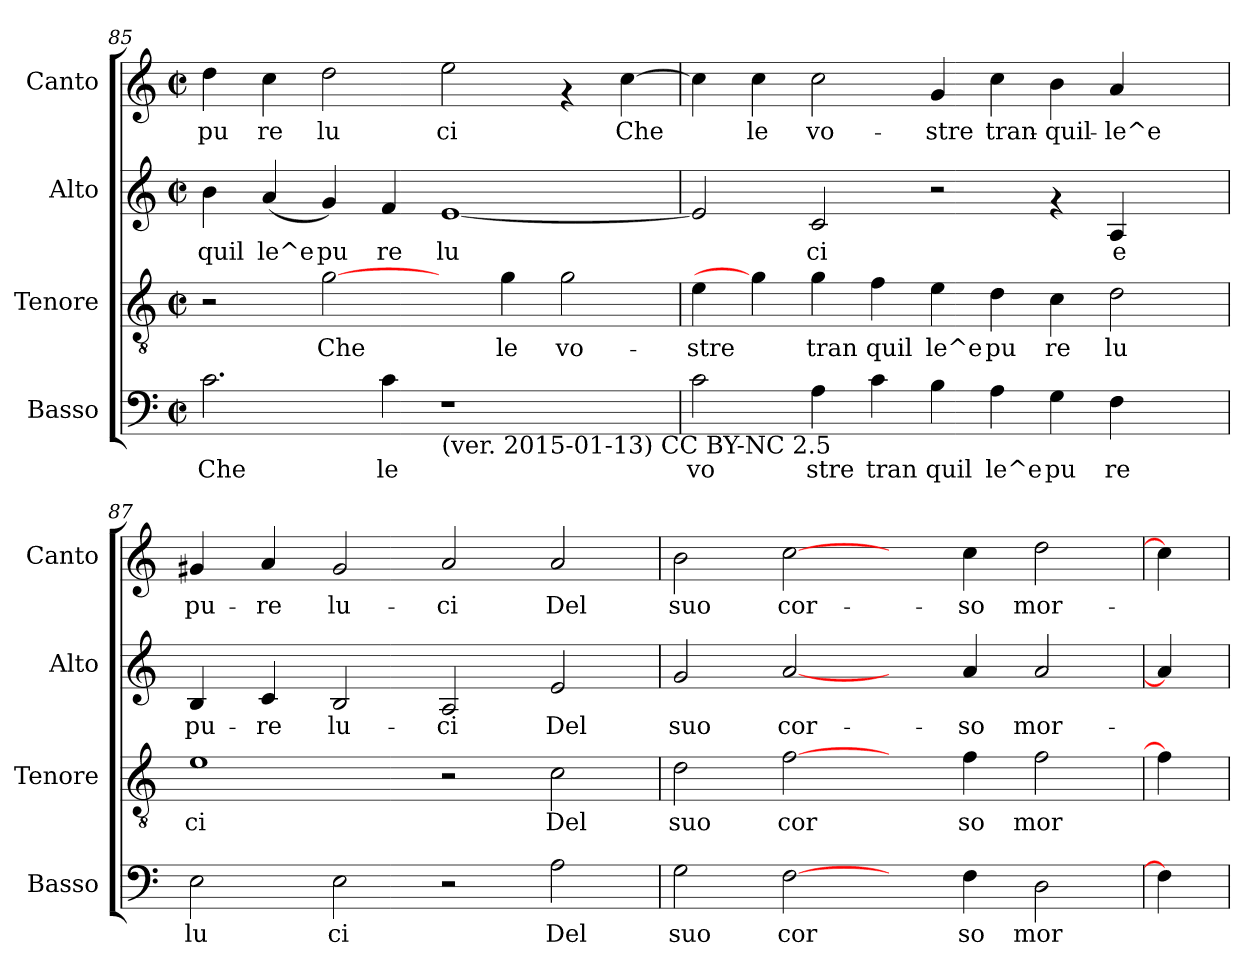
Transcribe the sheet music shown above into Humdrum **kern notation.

**kern	**text	**kern	**text	**kern	**text	**kern	**text
*part4	*part4	*part3	*part3	*part2	*part2	*part1	*part1
*staff4	*staff4	*staff3	*staff3	*staff2	*staff2	*staff1	*staff1
*I"Basso	*	*I"Tenore	*	*I"Alto	*	*I"Canto	*
*I'Basso	*	*I'Tenore	*	*I'Alto	*	*I'Canto	*
*clefF4	*	*clefGv2	*	*clefG2	*	*clefG2	*
*	*	*	*	*	*	*ITrd-3c-5	*
*k[]	*	*k[]	*	*k[]	*	*k[b-]	*
*C:	*	*C:	*	*C:	*	*F:	*
*M2/2	*	*M2/2	*	*M2/2	*	*M2/2	*
*met(c|)	*	*met(c|)	*	*met(c|)	*	*met(c|)	*
=85	=85	=85	=85	=85	=85	=85	=85
!	!LO:LY:b:cj	!	!	!	!LO:LY:b:cj	!	!LO:LY:b:cj
2.c\	Che	2r	.	4b\	quil	4gg\	pu
!	!	!	!	!	!LO:LY:b:cj	!	!LO:LY:b:cj
.	.	.	.	(<4a/	le^e	4ff\	re
!	!	!	!LO:LY:b	!	!LO:LY:b:cj	!	!LO:LY:b:cj
.	.	[2g\	Che	4g/)	pu	2gg\	lu
!	!LO:LY:b:cj	!	!	!	!LO:LY:b:cj	!	!
4c\	le	.	.	4f/	re	.	.
!LO:TX:b:t=(ver. 2015-01-13) CC BY-NC 2.5	!	!	!	!	!	!	!
!	!	!	!	!	!LO:LY:b:cj	!	!LO:LY:b:cj
1r	.	4ryy	.	[>1e	lu	2aa\	ci
!	!	!	!LO:LY:b	!	!	!	!
.	.	4g\	le	.	.	.	.
!	!	!	!LO:LY:b	!	!	!	!
.	.	2g\	vo-	.	.	4rf	.
!	!	!	!	!	!	!	!LO:LY:b:cj
.	.	.	.	.	.	[>4ff\	Che
!!LO:PB:g=z
=86	=86	=86	=86	=86	=86	=86	=86
!	!LO:LY:b:cj	!	!LO:LY:b	!	!LO:LY:b:cj	!	!LO:LY:b:cj
2c\	vo	4e\	-stre	2e/]	.	4ff\]	.
!	!	!	!	!	!	!	!LO:LY:b:cj
.	.	4g\]	.	.	.	4ff\	le
!	!LO:LY:b:cj	!	!LO:LY:b	!	!LO:LY:b:cj	!	!LO:LY:b:cj
4A\	stre	4g\	tran	2c/	ci	2ff\	vo-
!	!LO:LY:b:cj	!	!LO:LY:b	!	!	!	!
4c\	tran	4f\	quil	.	.	.	.
!	!LO:LY:b:cj	!	!LO:LY:b	!	!	!	!LO:LY:b:cj
4B\	quil	4e\	le^e	2r	.	4cc/	-stre
!	!LO:LY:b:cj	!	!LO:LY:b	!	!	!	!LO:LY:b:cj
4A\	le^e	4d\	pu	.	.	4ff\	tran-
!	!LO:LY:b:cj	!	!LO:LY:b	!	!	!	!LO:LY:b:cj
4G\	pu	4c\	re	4rf	.	4ee\	-quil-
!	!LO:LY:b:cj	!	!LO:LY:b	!	!LO:LY:b:cj	!	!LO:LY:b:cj
4F\	re	2d\	lu	4A/	e	4dd/	-le^e
4ryy	.	.	.	4ryy	.	4ryy	.
=87	=87	=87	=87	=87	=87	=87	=87
!	!LO:LY:b:cj	!	!LO:LY:b	!	!LO:LY:b:cj	!	!LO:LY:b:cj
2E\	lu	1e	ci	4B/	pu-	4cc#X/	pu-
!	!	!	!	!	!LO:LY:b:cj	!	!LO:LY:b:cj
.	.	.	.	4c/	-re	4dd/	-re
!	!LO:LY:b:cj	!	!	!	!LO:LY:b:cj	!	!LO:LY:b:cj
2E\	ci	.	.	2B/	lu-	2cc#/	lu-
!	!	!	!	!	!LO:LY:b:cj	!	!LO:LY:b:cj
2r	.	2r	.	2A/	-ci	2dd/	-ci
!	!LO:LY:b:cj	!	!LO:LY:b	!	!LO:LY:b:cj	!	!LO:LY:b:cj
2A\	Del	2c\	Del	2e/	Del	2dd/	Del
=88	=88	=88	=88	=88	=88	=88	=88
!	!LO:LY:b:cj	!	!LO:LY:b	!	!LO:LY:b:cj	!	!LO:LY:b:cj
2G\	suo	2d\	suo	2g/	suo	2ee\	suo
!	!LO:LY:b:cj	!	!LO:LY:b	!	!LO:LY:b:cj	!	!LO:LY:b:cj
[2F\	cor	[2f\	cor	[2a/	cor-	[2ff\	cor-
4ryy	.	4ryy	.	4ryy	.	4ryy	.
!	!LO:LY:b:cj	!	!LO:LY:b	!	!LO:LY:b:cj	!	!LO:LY:b:cj
4F\	so	4f\	so	4a/	-so	4ff\	-so
!	!LO:LY:b:cj	!	!LO:LY:b	!	!LO:LY:b:cj	!	!LO:LY:b:cj
2D\	mor	2f\	mor	2a/	mor-	2gg\	mor-
=89	=89	=89	=89	=89	=89	=89	=89
4F\]	.	4f\]	.	4a/]	.	4ff\]	.
=	=	=	=	=	=	=	=
*-	*-	*-	*-	*-	*-	*-	*-
